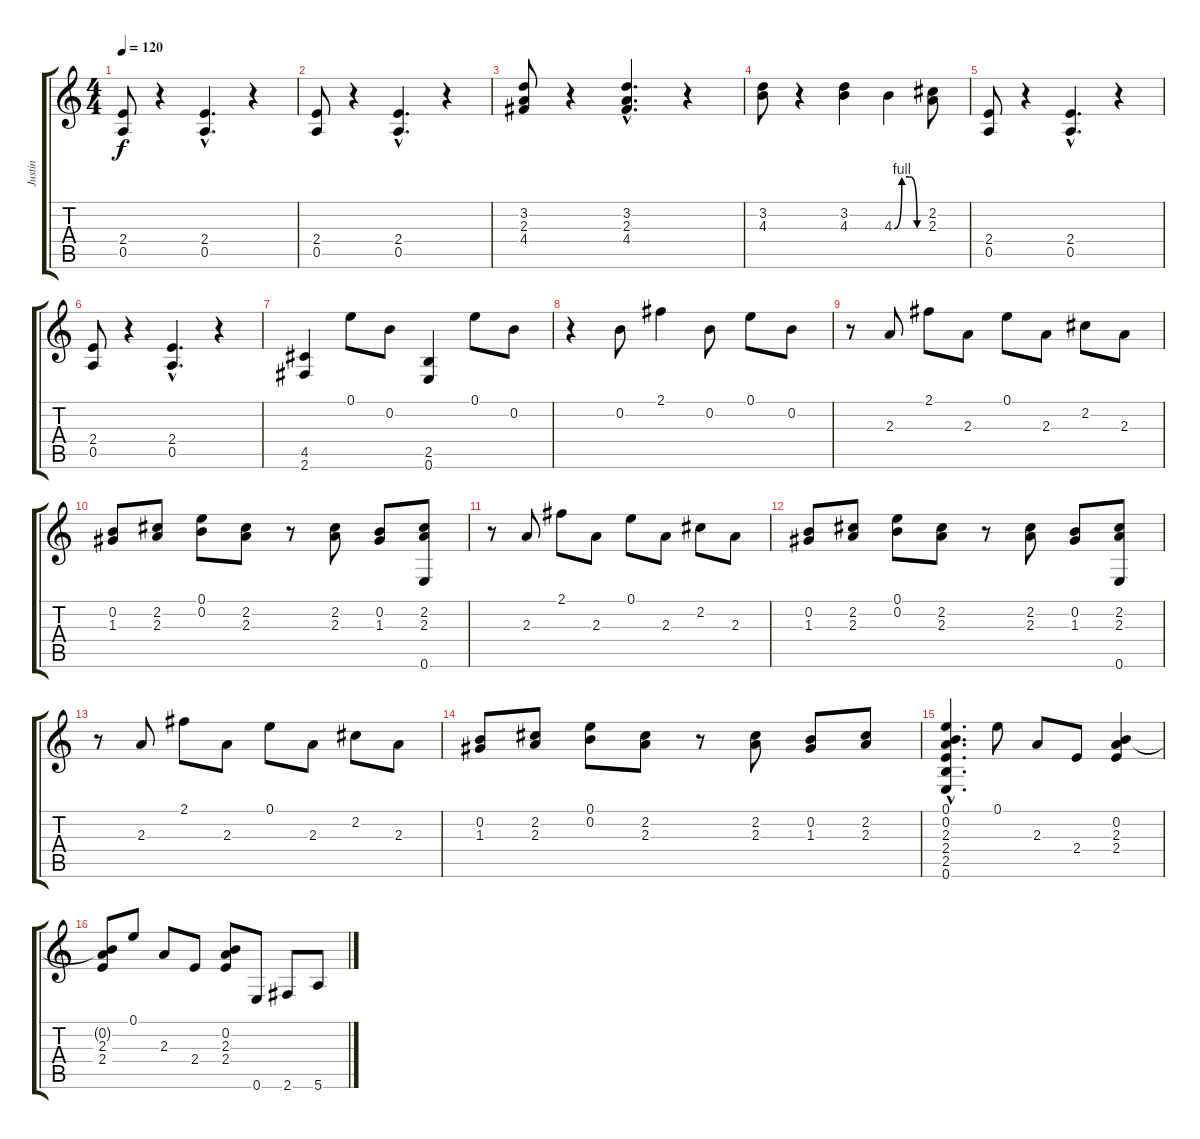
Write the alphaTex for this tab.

\track ("Justin" "Justin") {instrument overdrivenguitar}
\staff {score tabs}
\tuning (E4 B3 G3 D3 A2 E2) {hide}
\ts (4 4)
\tempo 120
\clef g2
\ks c
(2.4 0.5).8{dy f} r.4 (2.4{hac} 0.5{hac}).4{d} r.4 |
(2.4 0.5).8 r.4 (2.4{hac} 0.5{hac}).4{d} r.4 |
(3.2 2.3 4.4).8 r.4 (3.2{hac} 2.3{hac} 4.4{hac}).4{d} r.4 |
(3.2 4.3).8 r.4 (3.2 4.3).4 4.3{be (custom 0 0 15 4 30 4 45 0 60 0)}.4 (2.2 2.3).8 |
(2.4 0.5).8 r.4 (2.4{hac} 0.5{hac}).4{d} r.4 |
(2.4 0.5).8 r.4 (2.4{hac} 0.5{hac}).4{d} r.4 |
(4.5 2.6).4 0.1.8 0.2.8 (2.5 0.6).4 0.1.8 0.2.8 |
r.4 0.2.8 2.1.4 0.2.8 0.1.8 0.2.8 |
r.8 2.3.8 2.1.8 2.3.8 0.1.8 2.3.8 2.2.8 2.3.8 |
(0.2 1.3).8 (2.2 2.3).8 (0.1 0.2).8 (2.2 2.3).8 r.8 (2.2 2.3).8 (0.2 1.3).8 (2.2 2.3 0.6).8 |
r.8 2.3.8 2.1.8 2.3.8 0.1.8 2.3.8 2.2.8 2.3.8 |
(0.2 1.3).8 (2.2 2.3).8 (0.1 0.2).8 (2.2 2.3).8 r.8 (2.2 2.3).8 (0.2 1.3).8 (2.2 2.3 0.6).8 |
r.8 2.3.8 2.1.8 2.3.8 0.1.8 2.3.8 2.2.8 2.3.8 |
(0.2 1.3).8 (2.2 2.3).8 (0.1 0.2).8 (2.2 2.3).8 r.8 (2.2 2.3).8 (0.2 1.3).8 (2.2 2.3).8 |
(0.1{hac} 0.2{hac} 2.3{hac} 2.4{hac} 2.5{hac} 0.6{hac}).4{d} 0.1.8 2.3.8 2.4.8 (0.2 2.3 2.4).4 |
(0.2{t} 2.3 2.4).8 0.1.8 2.3.8 2.4.8 (0.2 2.3 2.4).8 0.6.8 2.6.8 5.6.8
